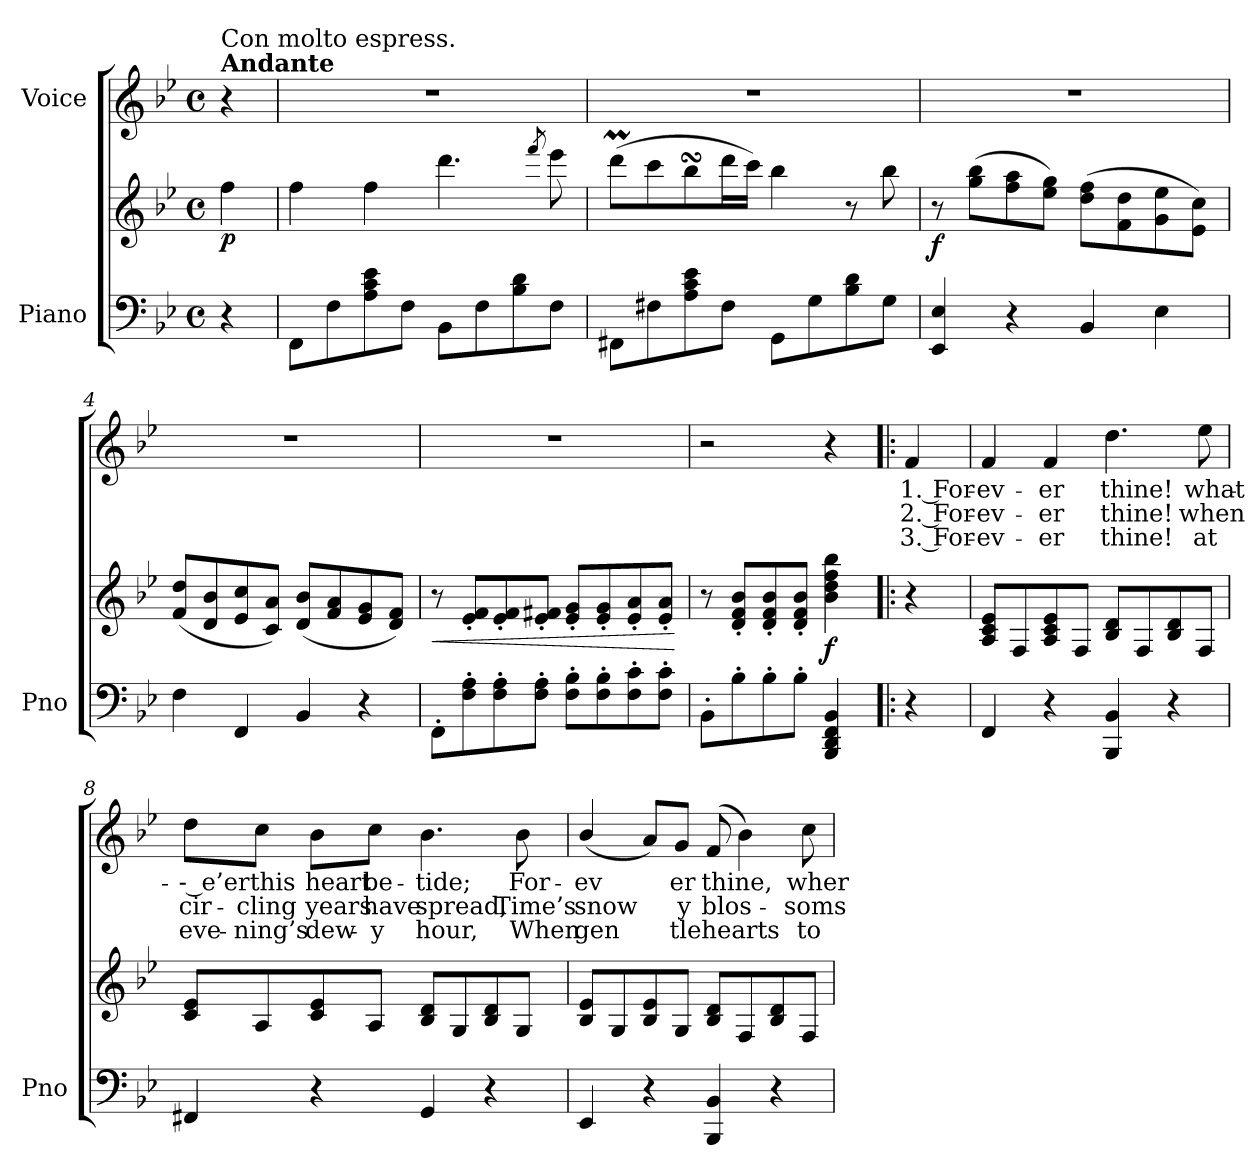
**kern	**kern	**dynam	**kern	**text	**text	**text
*part2	*part2	*part2	*part1	*part1	*part1	*part1
*staff3	*staff2	*staff2/3	*staff1	*staff1	*staff1	*staff1
*I"Piano	*	*	*I"Voice	*	*	*
*I'Pno	*	*	*	*	*	*
*clefF4	*clefG2	*	*clefG2	*	*	*
*k[b-e-]	*k[b-e-]	*	*k[b-e-]	*	*	*
*M4/4	*M4/4	*	*M4/4	*	*	*
*met(c)	*met(c)	*	*met(c)	*	*	*
=	=	=	=	=	=	=
!	!	!	!LO:TX:a:B:t=Andante	!	!	!
!	!	!	!LO:TX:a:t=Con molto espress.	!	!	!
!	!	!LO:DY:b	!	!	!	!
4r	4ff\	p	4r	.	.	.
=1	=1	=1	=1	=1	=1	=1
8FF\L	4ff\	.	1r	.	.	.
8F\	.	.	.	.	.	.
8A\ 8c\ 8e-\	4ff\	.	.	.	.	.
8F\J	.	.	.	.	.	.
8BB-\L	4.ddd\	.	.	.	.	.
8F\	.	.	.	.	.	.
8B-\ 8d\	.	.	.	.	.	.
.	8qfff/	.	.	.	.	.
8F\J	8eee-\	.	.	.	.	.
=2	=2	=2	=2	=2	=2	=2
8FF#X\L	(8dddm\L	.	1r	.	.	.
8F#X\	8ccc\	.	.	.	.	.
8A\ 8c\ 8e-\	8bb-sSSs\	.	.	.	.	.
8F#\J	16ddd\L	.	.	.	.	.
.	16ccc\JJ)	.	.	.	.	.
8GG\L	4bb-\	.	.	.	.	.
8G\	.	.	.	.	.	.
8B-\ 8d\	8r	.	.	.	.	.
8G\J	8bb-\	.	.	.	.	.
=3	=3	=3	=3	=3	=3	=3
!	!	!LO:DY:b	!	!	!	!
4EE-/ 4E-/	8r	f	1r	.	.	.
.	(8gg\ 8bb-\L	.	.	.	.	.
4r	8ff\ 8aa\	.	.	.	.	.
.	8ee-\ 8gg\J)	.	.	.	.	.
4BB-/	(8dd\ 8ff\L	.	.	.	.	.
.	8f\ 8dd\	.	.	.	.	.
4E-\	8g\ 8ee-\	.	.	.	.	.
.	8e-\ 8cc\J)	.	.	.	.	.
!!LO:LB:g=z
=4	=4	=4	=4	=4	=4	=4
4F\	(8f/ 8dd/L	.	1r	.	.	.
.	8d/ 8b-/	.	.	.	.	.
4FF/	8e-/ 8cc/	.	.	.	.	.
.	8c/ 8a/J)	.	.	.	.	.
4BB-/	(8d/ 8b-/L	.	.	.	.	.
.	8f/ 8a/	.	.	.	.	.
4r	8e-/ 8g/	.	.	.	.	.
.	8d/ 8f/J)	.	.	.	.	.
=5	=5	=5	=5	=5	=5	=5
!	!	!LO:HP:b	!	!	!	!
8FF'\L	8r	<	1r	.	.	.
8F\' 8A\'	8e-/' 8f/'L	.	.	.	.	.
8F\' 8A\'	8e-/' 8f/'	.	.	.	.	.
8F\' 8A\'J	8e-/' 8f#X/'J	.	.	.	.	.
8F\' 8B-\'L	8e-/' 8g/'L	.	.	.	.	.
8F\' 8B-\'	8e-/' 8g/'	.	.	.	.	.
8F\' 8c\'	8e-/' 8a/'	.	.	.	.	.
8F\' 8c\'J	8e-/' 8a/'J	.	.	.	.	.
.	.	[	.	.	.	.
=6	=6	=6	=6	=6	=6	=6
8BB-'\L	8r	.	2r	.	.	.
8B-'\	8d/' 8f/' 8b-/'L	.	.	.	.	.
8B-'\	8d/' 8f/' 8b-/'	.	.	.	.	.
8B-'\J	8d/' 8f/' 8b-/'J	.	.	.	.	.
!	!	!LO:DY:b	!	!	!	!
4BBB-/ 4DD/ 4FF/ 4BB-/	4b-\ 4dd\ 4ff\ 4bb-\	f	4r	.	.	.
=6X1!|:	=6X1!|:	=6X1!|:	=6X1!|:	=6X1!|:	=6X1!|:	=6X1!|:
!	!	!	!	!LO:LY:b	!LO:LY:b	!LO:LY:b
4r	4r	.	4f/	1. For-	2. For-	3. For-
!!LO:LB:g=z
=7	=7	=7	=7	=7	=7	=7
!	!	!	!	!LO:LY:b	!LO:LY:b	!LO:LY:b
4FF/	8A/ 8c/ 8e-/L	.	4f/	-ev-	-ev-	-ev-
.	8F/	.	.	.	.	.
!	!	!	!	!LO:LY:b	!LO:LY:b	!LO:LY:b
4r	8A/ 8c/ 8e-/	.	4f/	-er	-er	-er
.	8F/J	.	.	.	.	.
!	!	!	!	!LO:LY:b	!LO:LY:b	!LO:LY:b
4BBB-/ 4BB-/	8B-/ 8d/L	.	4.dd\	thine!	thine!	thine!
.	8F/	.	.	.	.	.
4r	8B-/ 8d/	.	.	.	.	.
!	!	!	!	!LO:LY:b	!LO:LY:b	!LO:LY:b
.	8F/J	.	8ee-\	what-	when	at
!!LO:PB:g=z
=8	=8	=8	=8	=8	=8	=8
!	!	!	!	!LO:LY:b	!LO:LY:b	!LO:LY:b
4FF#X/	8c/ 8e-/L	.	8dd\L	-- e’er	cir-	eve-
!	!	!	!	!LO:LY:b	!LO:LY:b	!LO:LY:b
.	8A/	.	8cc\J	this	-cling	-ning’s
!	!	!	!	!LO:LY:b	!LO:LY:b	!LO:LY:b
4r	8c/ 8e-/	.	8b-\L	heart	years	dew-
!	!	!	!	!LO:LY:b	!LO:LY:b	!LO:LY:b
.	8A/J	.	8cc\J	be-	have	-y
!	!	!	!	!LO:LY:b	!LO:LY:b	!LO:LY:b
4GG/	8B-/ 8d/L	.	4.b-\	-tide;	spread,	hour,
.	8G/	.	.	.	.	.
4r	8B-/ 8d/	.	.	.	.	.
!	!	!	!	!LO:LY:b	!LO:LY:b	!LO:LY:b
.	8G/J	.	8b-\	For-	Time’s	When
=9	=9	=9	=9	=9	=9	=9
!	!	!	!	!LO:LY:b	!LO:LY:b	!LO:LY:b
4EE-/	8B-/ 8e-/L	.	(4b-/	-ev	snow	-gen
.	8G/	.	.	.	.	.
4r	8B-/ 8e-/	.	8a/L)	.	.	.
!	!	!	!	!LO:LY:b	!LO:LY:b	!LO:LY:b
.	8G/J	.	8g/J	er	y	tle
!	!	!	!	!LO:LY:b	!LO:LY:b	!LO:LY:b
4BBB-/ 4BB-/	8B-/ 8d/L	.	(8f/	thine,	blos-	hearts
.	8F/	.	4b-\)	.	.	.
4r	8B-/ 8d/	.	.	.	.	.
!	!	!	!	!LO:LY:b	!LO:LY:b	!LO:LY:b
.	8F/J	.	8cc\	wher-	-soms	to
=	=	=	=	=	=	=
*-	*-	*-	*-	*-	*-	*-
